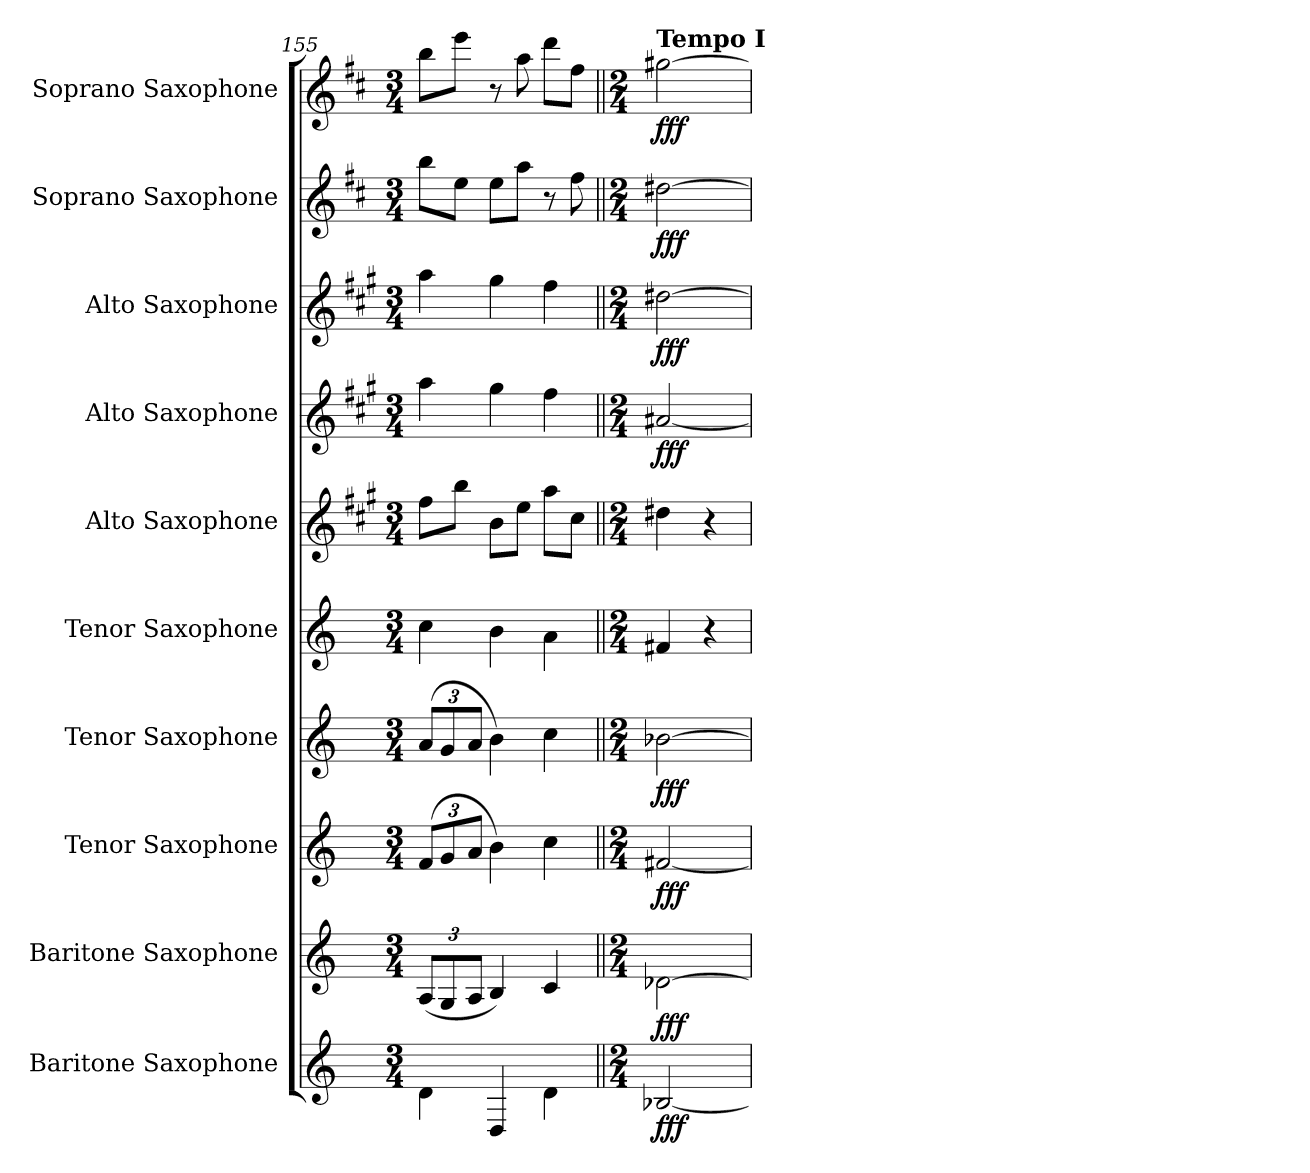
**kern	**dynam	**kern	**dynam	**kern	**dynam	**kern	**dynam	**kern	**kern	**kern	**dynam	**kern	**dynam	**kern	**dynam	**kern	**dynam
*part10	*part10	*part9	*part9	*part8	*part8	*part7	*part7	*part6	*part5	*part4	*part4	*part3	*part3	*part2	*part2	*part1	*part1
*staff10	*staff10	*staff9	*staff9	*staff8	*staff8	*staff7	*staff7	*staff6	*staff5	*staff4	*staff4	*staff3	*staff3	*staff2	*staff2	*staff1	*staff1
*I"Baritone Saxophone	*	*I"Baritone Saxophone	*	*I"Tenor Saxophone	*	*I"Tenor Saxophone	*	*I"Tenor Saxophone	*I"Alto Saxophone	*I"Alto Saxophone	*	*I"Alto Saxophone	*	*I"Soprano Saxophone	*	*I"Soprano Saxophone	*
*I'Bar. Sax.	*	*I'Bar. Sax.	*	*I'T. Sax.	*	*I'T. Sax.	*	*I'T. Sax.	*I'A. Sax.	*I'A. Sax.	*	*I'A. Sax.	*	*I'S. Sax.	*	*I'S. Sax.	*
*clefG2	*	*clefG2	*	*clefG2	*	*clefG2	*	*clefG2	*clefG2	*clefG2	*	*clefG2	*	*clefG2	*	*clefG2	*
*ITrd12c21	*	*ITrd12c21	*	*ITrd8c14	*	*ITrd8c14	*	*ITrd8c14	*ITrd5c9	*ITrd5c9	*	*ITrd5c9	*	*ITrd1c2	*	*ITrd1c2	*
*k[]	*	*k[]	*	*k[]	*	*k[]	*	*k[]	*k[]	*k[]	*	*k[]	*	*k[]	*	*k[]	*
*M3/4	*	*M3/4	*	*M3/4	*	*M3/4	*	*M3/4	*M3/4	*M3/4	*	*M3/4	*	*M3/4	*	*M3/4	*
*	*	*Xbrackettup	*	*Xbrackettup	*	*Xbrackettup	*	*	*	*	*	*	*	*	*	*	*
=155	=155	=155	=155	=155	=155	=155	=155	=155	=155	=155	=155	=155	=155	=155	=155	=155	=155
4D\	.	(12AA/L	.	(12F/L	.	(12A/L	.	4c\	8a\L	4cc\	.	4cc\	.	8aa\L	.	8aa\L	.
.	.	12GG/	.	12G/	.	12G/	.	.	.	.	.	.	.	.	.	.	.
.	.	.	.	.	.	.	.	.	8dd\J	.	.	.	.	8dd\J	.	8ddd\J	.
.	.	12AA/J	.	12A/J	.	12A/J	.	.	.	.	.	.	.	.	.	.	.
4DD/	.	4BB/)	.	4B\)	.	4B\)	.	4B\	8d\L	4b\	.	4b\	.	8dd\L	.	8r	.
.	.	.	.	.	.	.	.	.	8g\J	.	.	.	.	8gg\J	.	8gg\	.
4D\	.	4C/	.	4c\	.	4c\	.	4A\	8cc\L	4a\	.	4a\	.	8r	.	8ccc\L	.
.	.	.	.	.	.	.	.	.	8e\J	.	.	.	.	8ee\	.	8ee\J	.
=156||	=156||	=156||	=156||	=156||	=156||	=156||	=156||	=156||	=156||	=156||	=156||	=156||	=156||	=156||	=156||	=156||	=156||
!!LO:REH:place=s1:a:B:fs=14:t=VII
*M2/4	*	*M2/4	*	*M2/4	*	*M2/4	*	*M2/4	*M2/4	*M2/4	*	*M2/4	*	*M2/4	*	*M2/4	*
!	!	!	!	!	!	!	!	!	!	!	!	!	!	!	!	!LO:TX:a:B:t=Tempo I	!
!	!LO:DY:b	!	!LO:DY:b	!	!LO:DY:b	!	!LO:DY:b	!	!	!	!LO:DY:b	!	!LO:DY:b	!	!LO:DY:b	!	!LO:DY:b
[2BB-X/	fff	[2D-X\	fff	[2F#X/	fff	[2B-X\	fff	4F#X/	4f#X\	[2c#X/	fff	[2f#X\	fff	[2cc#X\	fff	[2ff#X\	fff
.	.	.	.	.	.	.	.	4r	4r	.	.	.	.	.	.	.	.
=	=	=	=	=	=	=	=	=	=	=	=	=	=	=	=	=	=
*-	*-	*-	*-	*-	*-	*-	*-	*-	*-	*-	*-	*-	*-	*-	*-	*-	*-
